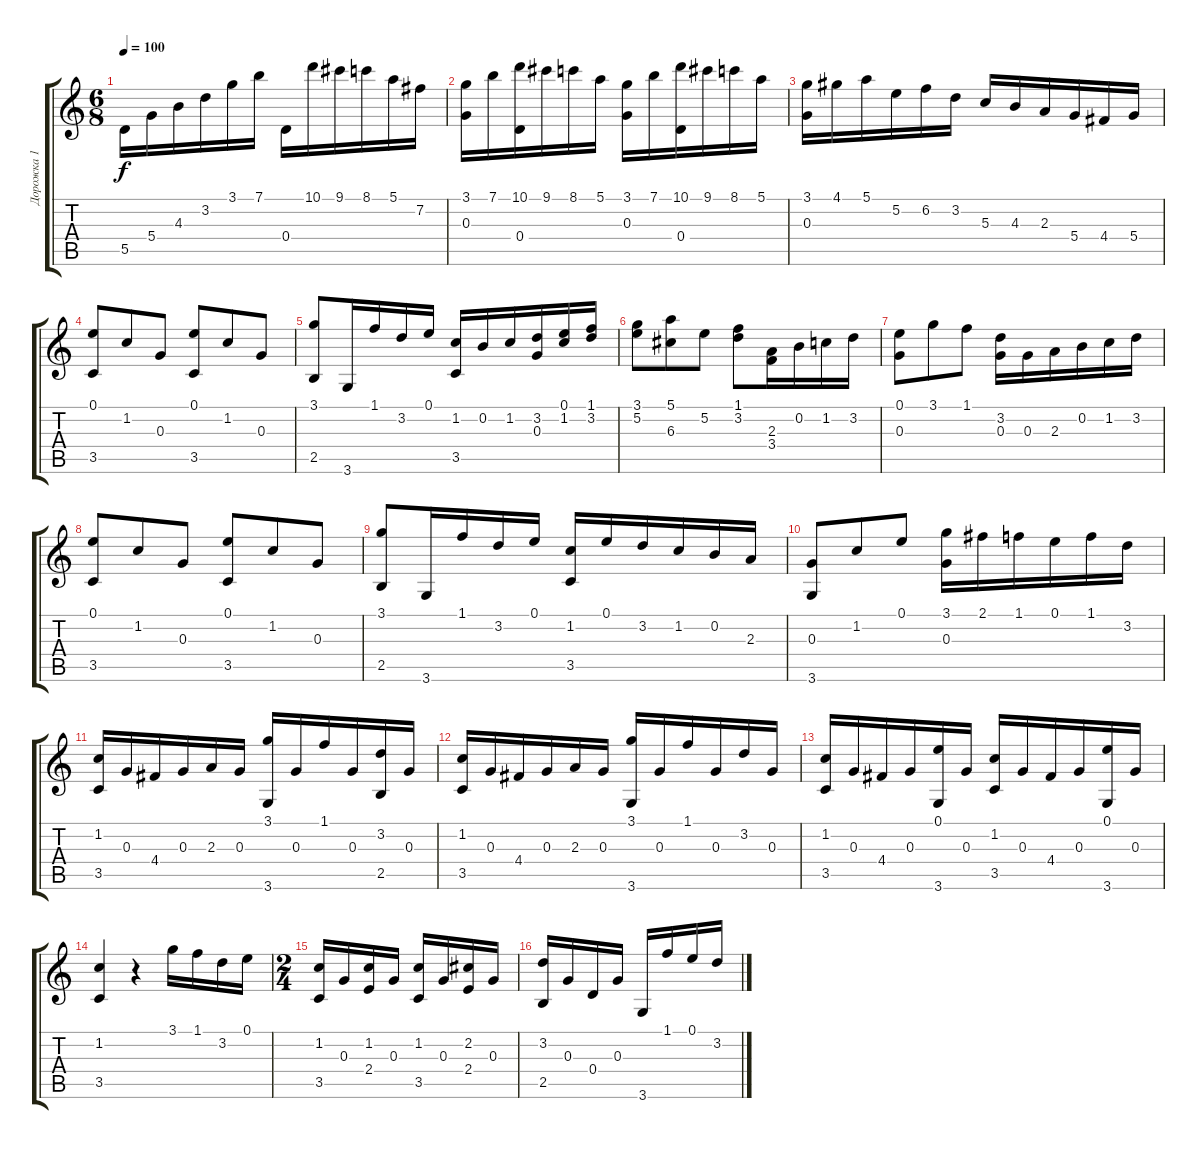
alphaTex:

\track ("Дорожка 1" "Дорожка 1") {instrument acousticguitarnylon}
\staff {score tabs}
\tuning (E4 B3 G3 D3 A2 E2) {hide}
\ts (6 8)
\tempo 100
\clef g2
\ks c
5.5.16{dy f} 5.4.16 4.3.16 3.2.16 3.1.16 7.1.16 0.4.16 10.1.16 9.1.16 8.1.16 5.1.16 7.2.16 |
(3.1 0.3).16 7.1.16 (10.1 0.4).16 9.1.16 8.1.16 5.1.16 (3.1 0.3).16 7.1.16 (10.1 0.4).16 9.1.16 8.1.16 5.1.16 |
(3.1 0.3).16 4.1.16 5.1.16 5.2.16 6.2.16 3.2.16 5.3.16 4.3.16 2.3.16 5.4.16 4.4.16 5.4.16 |
(0.1 3.5).8 1.2.8 0.3.8 (0.1 3.5).8 1.2.8 0.3.8 |
(3.1 2.5).8 3.6.16 1.1.16 3.2.16 0.1.16 (1.2 3.5).16 0.2.16 1.2.16 (3.2 0.3).16 (0.1 1.2).16 (1.1 3.2).16 |
(3.1 5.2).8 (5.1 6.3).8 5.2.8 (1.1 3.2).8 (2.3 3.4).16 0.2.16 1.2.16 3.2.16 |
(0.1 0.3).8 3.1.8 1.1.8 (3.2 0.3).16 0.3.16 2.3.16 0.2.16 1.2.16 3.2.16 |
(0.1 3.5).8 1.2.8 0.3.8 (0.1 3.5).8 1.2.8 0.3.8 |
(3.1 2.5).8 3.6.16 1.1.16 3.2.16 0.1.16 (1.2 3.5).16 0.1.16 3.2.16 1.2.16 0.2.16 2.3.16 |
(0.3 3.6).8 1.2.8 0.1.8 (3.1 0.3).16 2.1.16 1.1.16 0.1.16 1.1.16 3.2.16 |
(1.2 3.5).16 0.3.16 4.4.16 0.3.16 2.3.16 0.3.16 (3.1 3.6).16 0.3.16 1.1.16 0.3.16 (3.2 2.5).16 0.3.16 |
(1.2 3.5).16 0.3.16 4.4.16 0.3.16 2.3.16 0.3.16 (3.1 3.6).16 0.3.16 1.1.16 0.3.16 3.2.16 0.3.16 |
(1.2 3.5).16 0.3.16 4.4.16 0.3.16 (0.1 3.6).16 0.3.16 (1.2 3.5).16 0.3.16 4.4.16 0.3.16 (0.1 3.6).16 0.3.16 |
(1.2 3.5).4 r.4 3.1.16 1.1.16 3.2.16 0.1.16 |
\ts (2 4)
(1.2 3.5).16 0.3.16 (1.2 2.4).16 0.3.16 (1.2 3.5).16 0.3.16 (2.2 2.4).16 0.3.16 |
(3.2 2.5).16 0.3.16 0.4.16 0.3.16 3.6.16 1.1.16 0.1.16 3.2.16
